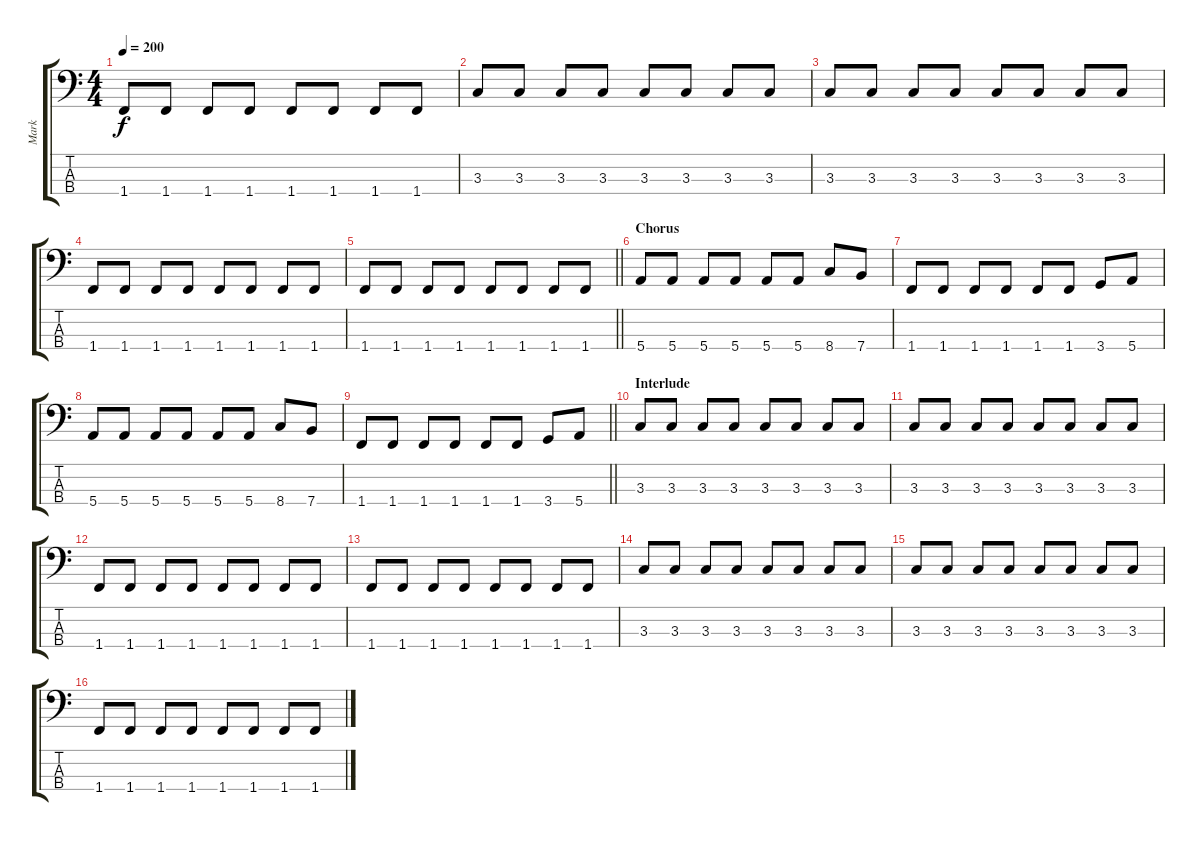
\track ("Mark" "Mark") {instrument electricbasspick}
\staff {score tabs}
\tuning (G2 D2 A1 E1) {hide}
\ts (4 4)
\tempo 200
\clef f4
\ks c
1.4.8{dy f} 1.4.8 1.4.8 1.4.8 1.4.8 1.4.8 1.4.8 1.4.8 |
3.3.8 3.3.8 3.3.8 3.3.8 3.3.8 3.3.8 3.3.8 3.3.8 |
3.3.8 3.3.8 3.3.8 3.3.8 3.3.8 3.3.8 3.3.8 3.3.8 |
1.4.8 1.4.8 1.4.8 1.4.8 1.4.8 1.4.8 1.4.8 1.4.8 |
\barLineRight lightlight
1.4.8 1.4.8 1.4.8 1.4.8 1.4.8 1.4.8 1.4.8 1.4.8 |
\section ("" "Chorus")
5.4.8 5.4.8 5.4.8 5.4.8 5.4.8 5.4.8 8.4.8 7.4.8 |
1.4.8 1.4.8 1.4.8 1.4.8 1.4.8 1.4.8 3.4.8 5.4.8 |
5.4.8 5.4.8 5.4.8 5.4.8 5.4.8 5.4.8 8.4.8 7.4.8 |
\barLineRight lightlight
1.4.8 1.4.8 1.4.8 1.4.8 1.4.8 1.4.8 3.4.8 5.4.8 |
\section ("" "Interlude")
3.3.8 3.3.8 3.3.8 3.3.8 3.3.8 3.3.8 3.3.8 3.3.8 |
3.3.8 3.3.8 3.3.8 3.3.8 3.3.8 3.3.8 3.3.8 3.3.8 |
1.4.8 1.4.8 1.4.8 1.4.8 1.4.8 1.4.8 1.4.8 1.4.8 |
1.4.8 1.4.8 1.4.8 1.4.8 1.4.8 1.4.8 1.4.8 1.4.8 |
3.3.8 3.3.8 3.3.8 3.3.8 3.3.8 3.3.8 3.3.8 3.3.8 |
3.3.8 3.3.8 3.3.8 3.3.8 3.3.8 3.3.8 3.3.8 3.3.8 |
1.4.8 1.4.8 1.4.8 1.4.8 1.4.8 1.4.8 1.4.8 1.4.8
